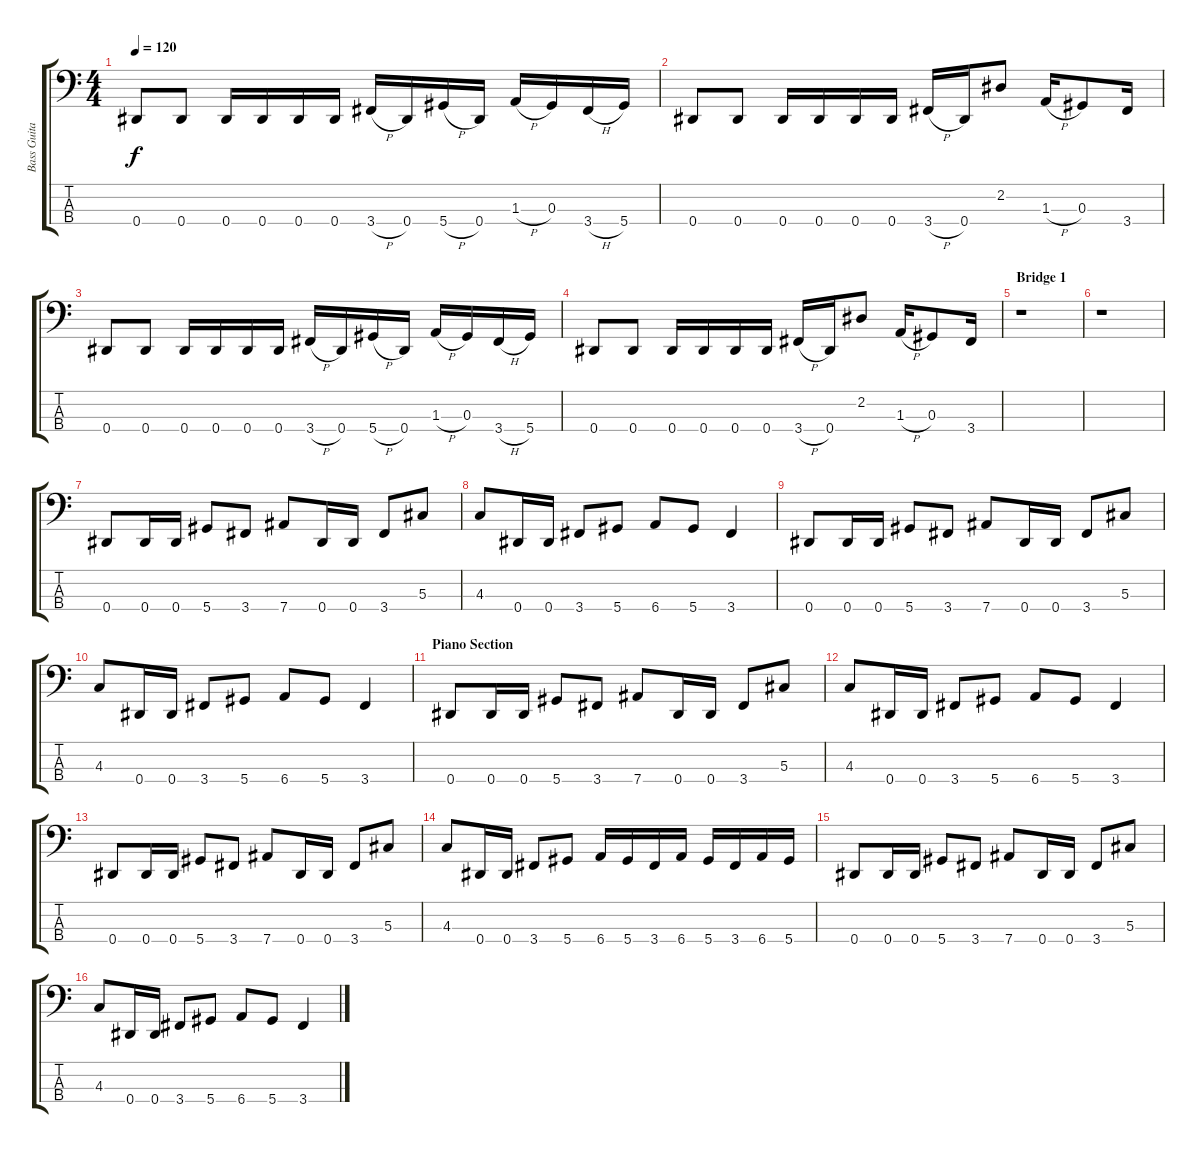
\track ("Bass Guitar" "Bass Guita") {instrument electricbasspick}
\staff {score tabs}
\tuning (Gb2 Db2 Ab1 Eb1) {hide}
\ts (4 4)
\tempo 120
\clef f4
\ks c
0.4.8{dy f} 0.4.8 0.4.16 0.4.16 0.4.16 0.4.16 3.4{h}.16 0.4.16 5.4{h}.16 0.4.16 1.3{h}.16 0.3.16 3.4{h}.16 5.4.16 |
0.4.8 0.4.8 0.4.16 0.4.16 0.4.16 0.4.16 3.4{h}.16 0.4.16 2.2.8 1.3{h}.16 0.3.8 3.4.16 |
0.4.8 0.4.8 0.4.16 0.4.16 0.4.16 0.4.16 3.4{h}.16 0.4.16 5.4{h}.16 0.4.16 1.3{h}.16 0.3.16 3.4{h}.16 5.4.16 |
0.4.8 0.4.8 0.4.16 0.4.16 0.4.16 0.4.16 3.4{h}.16 0.4.16 2.2.8 1.3{h}.16 0.3.8 3.4.16 |
\section ("" "Bridge 1")
r.1 |
r.1 |
0.4.8 0.4.16 0.4.16 5.4.8 3.4.8 7.4.8 0.4.16 0.4.16 3.4.8 5.3.8 |
4.3.8 0.4.16 0.4.16 3.4.8 5.4.8 6.4.8 5.4.8 3.4.4 |
0.4.8 0.4.16 0.4.16 5.4.8 3.4.8 7.4.8 0.4.16 0.4.16 3.4.8 5.3.8 |
4.3.8 0.4.16 0.4.16 3.4.8 5.4.8 6.4.8 5.4.8 3.4.4 |
\section ("" "Piano Section")
0.4.8 0.4.16 0.4.16 5.4.8 3.4.8 7.4.8 0.4.16 0.4.16 3.4.8 5.3.8 |
4.3.8 0.4.16 0.4.16 3.4.8 5.4.8 6.4.8 5.4.8 3.4.4 |
0.4.8 0.4.16 0.4.16 5.4.8 3.4.8 7.4.8 0.4.16 0.4.16 3.4.8 5.3.8 |
4.3.8 0.4.16 0.4.16 3.4.8 5.4.8 6.4.16 5.4.16 3.4.16 6.4.16 5.4.16 3.4.16 6.4.16 5.4.16 |
0.4.8 0.4.16 0.4.16 5.4.8 3.4.8 7.4.8 0.4.16 0.4.16 3.4.8 5.3.8 |
4.3.8 0.4.16 0.4.16 3.4.8 5.4.8 6.4.8 5.4.8 3.4.4
